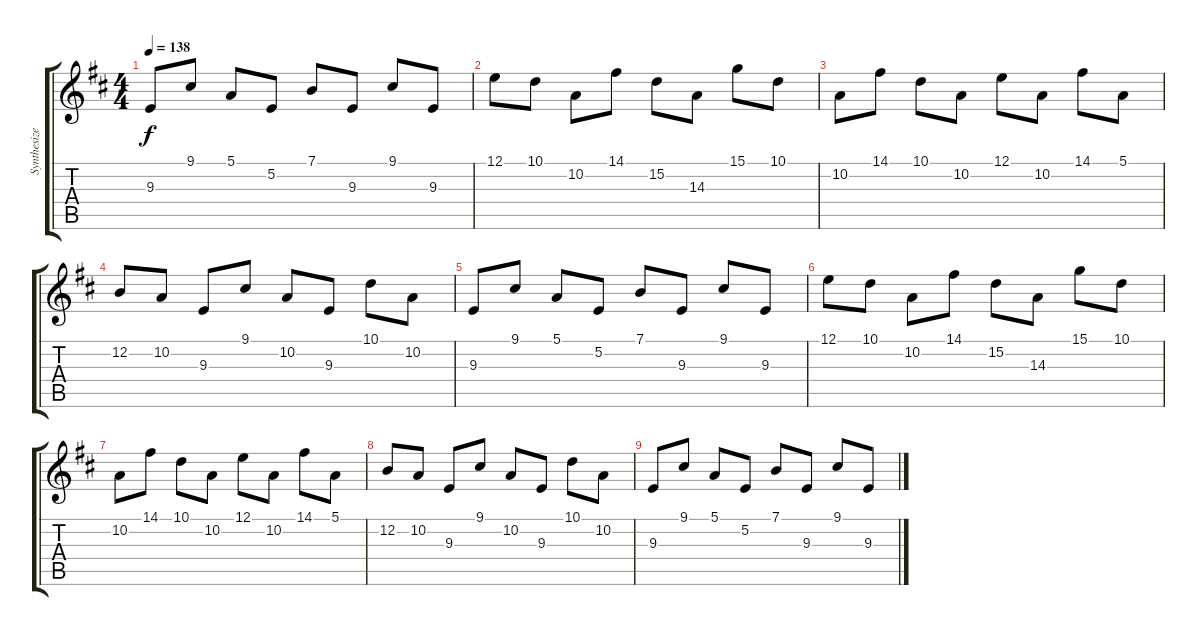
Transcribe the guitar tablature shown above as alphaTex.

\track ("Synthesizer" "Synthesize") {instrument lead2sawtooth}
\staff {score tabs}
\tuning (E4 B3 G3 D3 A2 E2) {hide}
\ts (4 4)
\tempo 138
\clef g2
\ks d
9.3.8{dy f} 9.1.8 5.1.8 5.2.8 7.1.8 9.3.8 9.1.8 9.3.8 |
12.1.8 10.1.8 10.2.8 14.1.8 15.2.8 14.3.8 15.1.8 10.1.8 |
10.2.8 14.1.8 10.1.8 10.2.8 12.1.8 10.2.8 14.1.8 5.1.8 |
12.2.8 10.2.8 9.3.8 9.1.8 10.2.8 9.3.8 10.1.8 10.2.8 |
9.3.8 9.1.8 5.1.8 5.2.8 7.1.8 9.3.8 9.1.8 9.3.8 |
12.1.8 10.1.8 10.2.8 14.1.8 15.2.8 14.3.8 15.1.8 10.1.8 |
10.2.8 14.1.8 10.1.8 10.2.8 12.1.8 10.2.8 14.1.8 5.1.8 |
12.2.8 10.2.8 9.3.8 9.1.8 10.2.8 9.3.8 10.1.8 10.2.8 |
9.3.8 9.1.8 5.1.8 5.2.8 7.1.8 9.3.8 9.1.8 9.3.8
